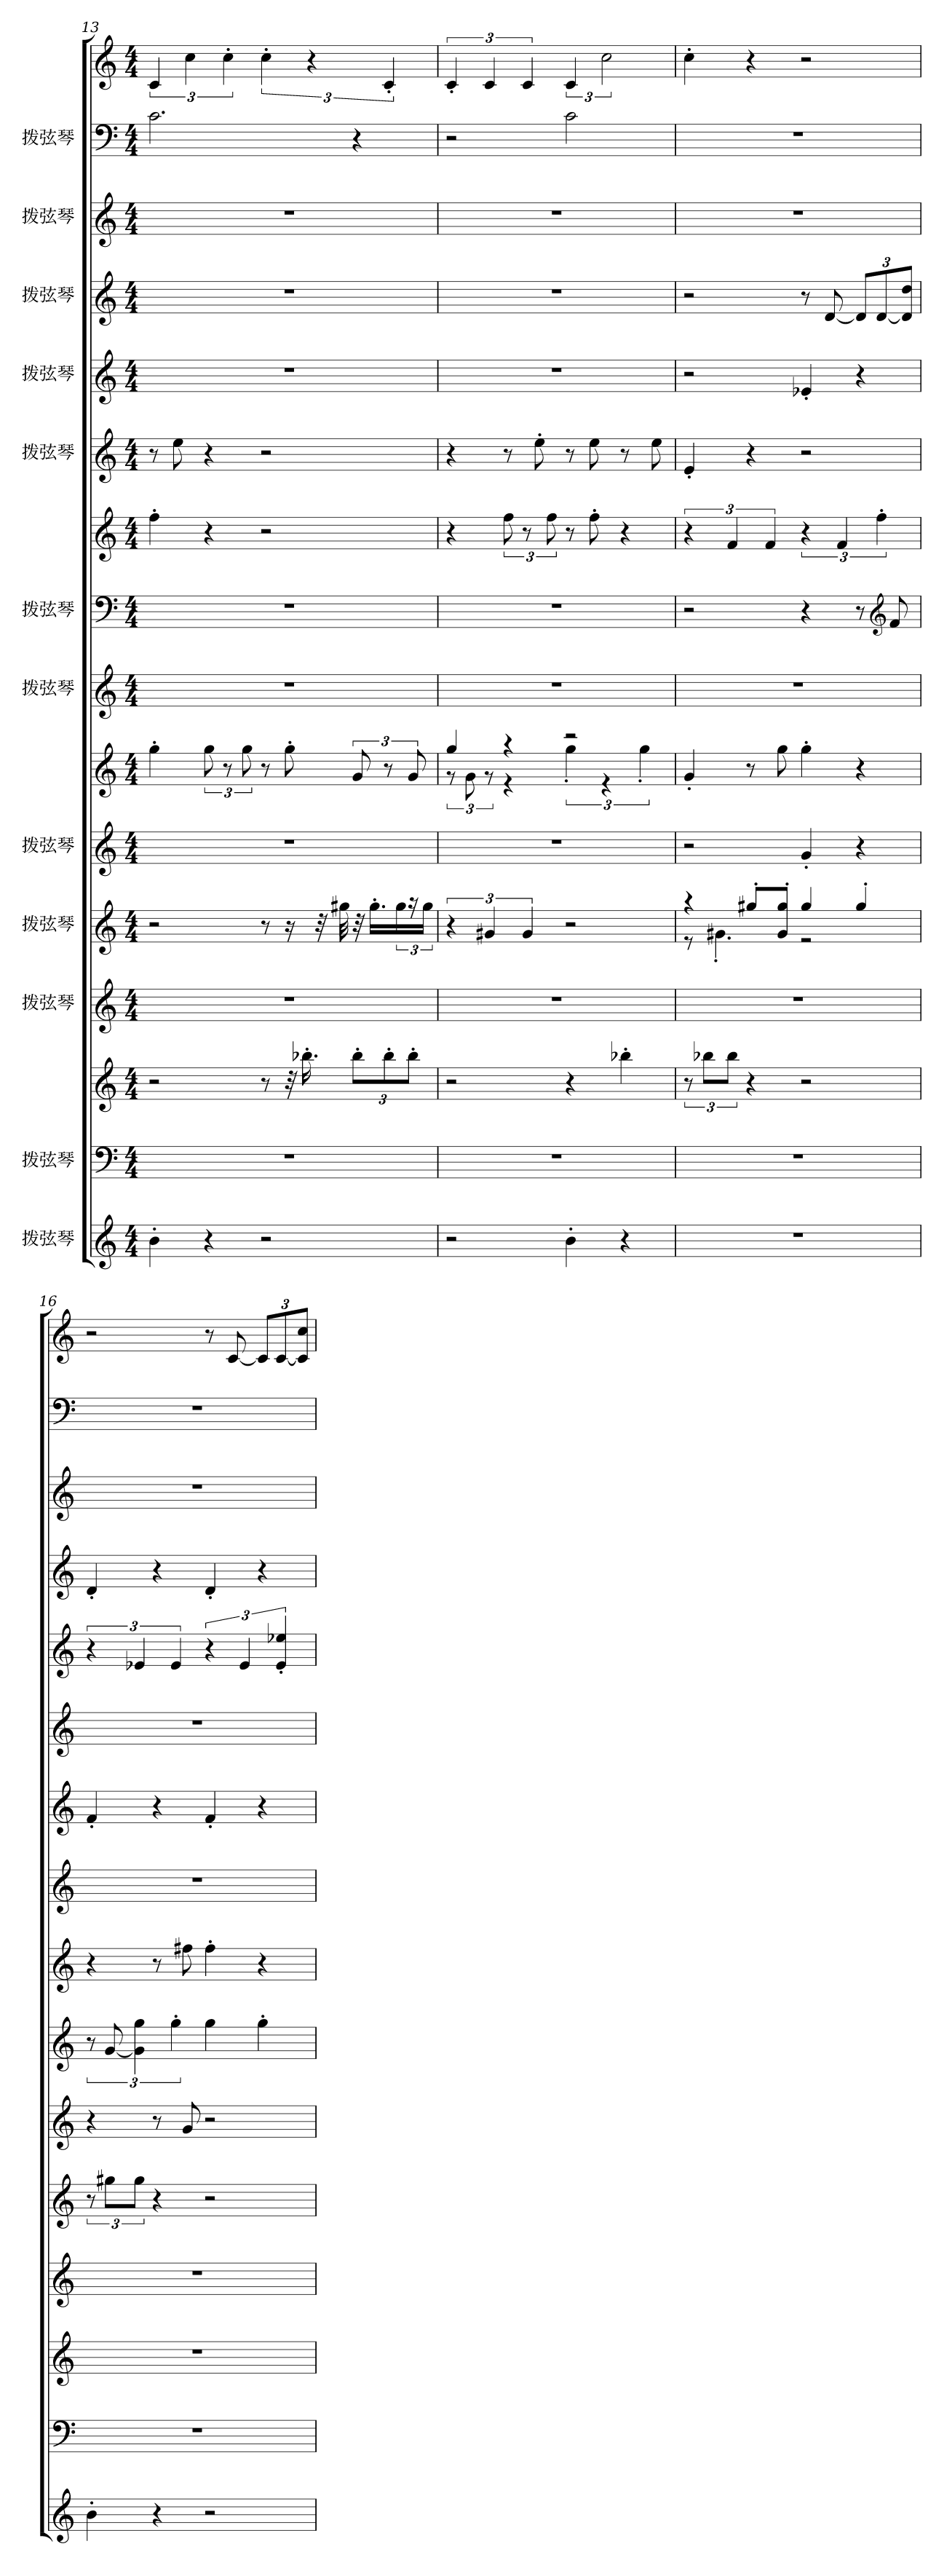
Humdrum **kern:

**kern	**kern	**kern	**kern	**kern	**kern	**kern	**kern	**kern	**kern	**kern	**kern	**kern	**kern	**kern	**kern
*part12	*part11	*part11	*part10	*part9	*part8	*part8	*part7	*part6	*part6	*part5	*part4	*part3	*part2	*part1	*part1
*staff16	*staff15	*staff14	*staff13	*staff12	*staff11	*staff10	*staff9	*staff8	*staff7	*staff6	*staff5	*staff4	*staff3	*staff2	*staff1
*I"拨弦琴	*I"拨弦琴	*	*I"拨弦琴	*I"拨弦琴	*I"拨弦琴	*	*I"拨弦琴	*I"拨弦琴	*	*I"拨弦琴	*I"拨弦琴	*I"拨弦琴	*I"拨弦琴	*I"拨弦琴	*
!!LO:PB:g=z
*clefG2	*clefF4	*clefG2	*clefG2	*clefG2	*clefG2	*clefG2	*clefG2	*clefF4	*clefG2	*clefG2	*clefG2	*clefG2	*clefG2	*clefF4	*clefG2
*k[]	*k[]	*k[]	*k[]	*k[]	*k[]	*k[]	*k[]	*k[]	*k[]	*k[]	*k[]	*k[]	*k[]	*k[]	*k[]
*M4/4	*M4/4	*M4/4	*M4/4	*M4/4	*M4/4	*M4/4	*M4/4	*M4/4	*M4/4	*M4/4	*M4/4	*M4/4	*M4/4	*M4/4	*M4/4
=13	=13	=13	=13	=13	=13	=13	=13	=13	=13	=13	=13	=13	=13	=13	=13
4b'\	1r	2r	1r	2r	1r	4gg'\	1r	1r	4ff'\	8r	1r	1r	1r	2.c\	6c/
.	.	.	.	.	.	.	.	.	.	8ee\	.	.	.	.	.
.	.	.	.	.	.	.	.	.	.	.	.	.	.	.	6cc\
4r	.	.	.	.	.	12gg\	.	.	4r	4r	.	.	.	.	.
.	.	.	.	.	.	12r	.	.	.	.	.	.	.	.	6cc'\
.	.	.	.	.	.	12gg\	.	.	.	.	.	.	.	.	.
2r	.	8r	.	8r	.	8r	.	.	2r	2r	.	.	.	.	6cc'\
.	.	32r	.	16r	.	8gg'\	.	.	.	.	.	.	.	.	.
.	.	16.bb-X'\	.	.	.	.	.	.	.	.	.	.	.	.	.
.	.	.	.	.	.	.	.	.	.	.	.	.	.	.	6r
.	.	.	.	32r	.	.	.	.	.	.	.	.	.	.	.
.	.	.	.	32gg#X\	.	.	.	.	.	.	.	.	.	.	.
*	*	*Xbrackettup	*	*	*	*	*	*	*	*	*	*	*	*	*
.	.	12bb-'\L	.	32r	.	12g/	.	.	.	.	.	.	.	4r	.
.	.	.	.	16.gg#'\LL	.	.	.	.	.	.	.	.	.	.	.
.	.	12bb-'\	.	.	.	12r	.	.	.	.	.	.	.	.	6c'/
.	.	.	.	24gg#\JJ	.	.	.	.	.	.	.	.	.	.	.
.	.	12bb-'\J	.	24r	.	12g/	.	.	.	.	.	.	.	.	.
.	.	.	.	24gg#\	.	.	.	.	.	.	.	.	.	.	.
=14	=14	=14	=14	=14	=14	=14	=14	=14	=14	=14	=14	=14	=14	=14	=14
*	*	*	*	*	*	*^	*	*	*	*	*	*	*	*	*
2r	1r	2r	1r	6r	1r	4gg/	12r	1r	1r	4r	4r	1r	1r	1r	2r	6c'/
.	.	.	.	.	.	.	12g\	.	.	.	.	.	.	.	.	.
.	.	.	.	6g#X/	.	.	12r	.	.	.	.	.	.	.	.	6c/
.	.	.	.	.	.	4r	4r	.	.	12ff\	8r	.	.	.	.	.
.	.	.	.	6g#/	.	.	.	.	.	12r	.	.	.	.	.	6c/
.	.	.	.	.	.	.	.	.	.	.	8ee'\	.	.	.	.	.
.	.	.	.	.	.	.	.	.	.	12ff\	.	.	.	.	.	.
4b'\	.	4r	.	2r	.	2r	6gg'\	.	.	8r	8r	.	.	.	2c\	6c/
.	.	.	.	.	.	.	.	.	.	8ff'\	8ee\	.	.	.	.	.
.	.	.	.	.	.	.	6r	.	.	.	.	.	.	.	.	3cc\
4r	.	4bb-X'\	.	.	.	.	.	.	.	4r	8r	.	.	.	.	.
.	.	.	.	.	.	.	6gg'\	.	.	.	.	.	.	.	.	.
.	.	.	.	.	.	.	.	.	.	.	8ee\	.	.	.	.	.
*	*	*	*	*	*	*v	*v	*	*	*	*	*	*	*	*	*
=15	=15	=15	=15	=15	=15	=15	=15	=15	=15	=15	=15	=15	=15	=15	=15
*	*	*brackettup	*	*	*	*	*	*	*	*	*	*	*	*	*
*	*	*	*	*^	*	*	*	*	*	*	*	*	*	*	*
1r	1r	12r	1r	4r	8r	2r	4g'/	1r	2r	6r	4e'/	2r	2r	1r	1r	4cc'\
.	.	12bb-X\L	.	.	.	.	.	.	.	.	.	.	.	.	.	.
.	.	.	.	.	4.g#X'\	.	.	.	.	.	.	.	.	.	.	.
.	.	12bb-\J	.	.	.	.	.	.	.	6f/	.	.	.	.	.	.
.	.	4r	.	8gg#X'/L	.	.	8r	.	.	.	4r	.	.	.	.	4r
.	.	.	.	.	.	.	.	.	.	6f/	.	.	.	.	.	.
.	.	.	.	8g#/' 8gg#/'J	.	.	8gg\	.	.	.	.	.	.	.	.	.
.	.	2r	.	4gg#/	2r	4g'/	4gg'\	.	4r	6r	2r	4e-X'/	8r	.	.	2r
.	.	.	.	.	.	.	.	.	.	.	.	.	[8d/	.	.	.
.	.	.	.	.	.	.	.	.	.	6f/	.	.	.	.	.	.
*	*	*	*	*	*	*	*	*	*	*	*	*	*Xbrackettup	*	*	*
.	.	.	.	4gg#'/	.	4r	4r	.	8r	.	.	4r	12d/L]	.	.	.
.	.	.	.	.	.	.	.	.	.	6ff'\	.	.	[12d/	.	.	.
*	*	*	*	*	*	*	*	*	*clefG2	*	*	*	*	*	*	*
.	.	.	.	.	.	.	.	.	8f/	.	.	.	.	.	.	.
.	.	.	.	.	.	.	.	.	.	.	.	.	12d/] 12dd/J	.	.	.
*	*	*	*	*v	*v	*	*	*	*	*	*	*	*	*	*	*
!!LO:PB:g=z
=16	=16	=16	=16	=16	=16	=16	=16	=16	=16	=16	=16	=16	=16	=16	=16
4b'\	1r	1r	1r	12r	4r	12r	4r	1r	4f'/	1r	6r	4d'/	1r	1r	2r
.	.	.	.	12gg#X\L	.	[12g/	.	.	.	.	.	.	.	.	.
.	.	.	.	12gg#\J	.	6g\] 6gg\	.	.	.	.	6e-X/	.	.	.	.
4r	.	.	.	4r	8r	.	8r	.	4r	.	.	4r	.	.	.
.	.	.	.	.	.	6gg'\	.	.	.	.	6e-/	.	.	.	.
.	.	.	.	.	8g/	.	8ff#X\	.	.	.	.	.	.	.	.
2r	.	.	.	2r	2r	4gg\	4ff#'\	.	4f'/	.	6r	4d'/	.	.	8r
.	.	.	.	.	.	.	.	.	.	.	.	.	.	.	[8c/
.	.	.	.	.	.	.	.	.	.	.	6e-/	.	.	.	.
*	*	*	*	*	*	*	*	*	*	*	*	*	*	*	*Xbrackettup
.	.	.	.	.	.	4gg'\	4r	.	4r	.	.	4r	.	.	12c/L]
.	.	.	.	.	.	.	.	.	.	.	6e-/' 6ee-X/'	.	.	.	[12c/
.	.	.	.	.	.	.	.	.	.	.	.	.	.	.	12c/] 12cc/J
=	=	=	=	=	=	=	=	=	=	=	=	=	=	=	=
*-	*-	*-	*-	*-	*-	*-	*-	*-	*-	*-	*-	*-	*-	*-	*-
